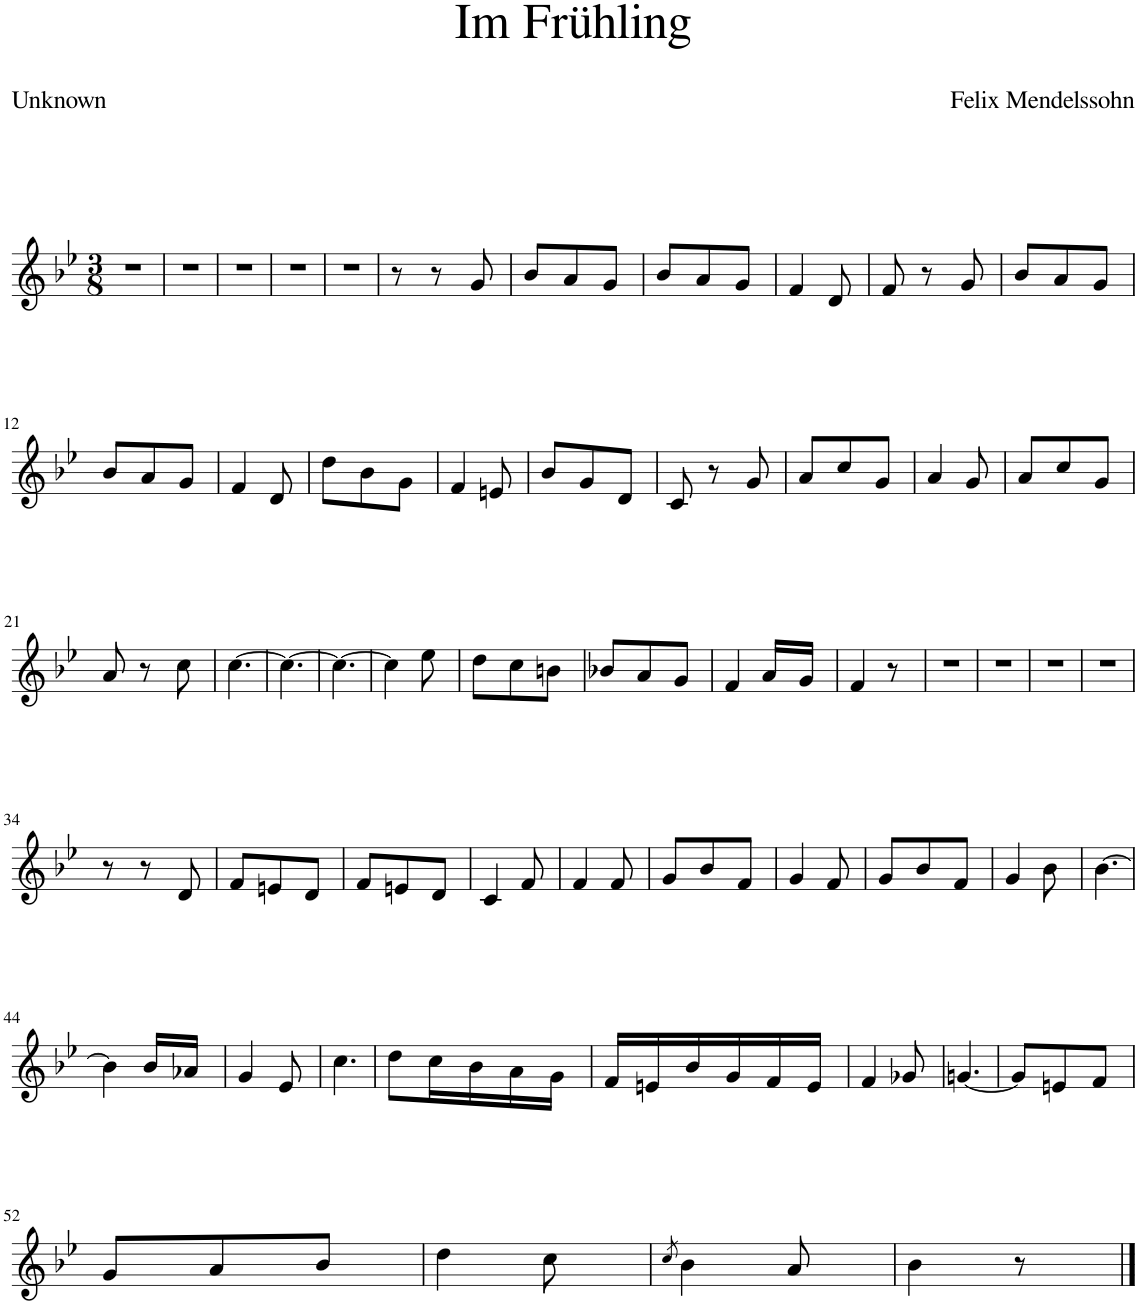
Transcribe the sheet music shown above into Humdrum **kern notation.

**kern
*part1
*staff1
*I"Piano
*I'Pno
*clefG2
*k[b-e-]
*M3/8
=1
4.r
=2
4.r
=3
4.r
=4
4.r
=5
4.r
=6
8r
8r
8g/
=7
8b-/L
8a/
8g/J
=8
8b-/L
8a/
8g/J
=9
4f/
8d/
=10
8f/
8r
8g/
=11
8b-/L
8a/
8g/J
!!LO:LB:g=z
=12
8b-/L
8a/
8g/J
=13
4f/
8d/
=14
8dd\L
8b-\
8g\J
=15
4f/
8en/
=16
8b-/L
8g/
8d/J
=17
8c/
8r
8g/
=18
8a/L
8cc/
8g/J
=19
4a/
8g/
=20
8a/L
8cc/
8g/J
!!LO:LB:g=z
=21
8a/
8r
8cc\
=22
[4.cc\
=23
4.cc\_
=24
4.cc\_
=25
4cc\]
8ee-\
=26
8dd\L
8cc\
8bn\J
=27
8b-X/L
8a/
8g/J
=28
4f/
16a/LL
16g/JJ
=29
4f/
8r
=30
4.r
=31
4.r
=32
4.r
=33
4.r
!!LO:LB:g=z
=34
8r
8r
8d/
=35
8f/L
8en/
8d/J
=36
8f/L
8en/
8d/J
=37
4c/
8f/
=38
4f/
8f/
=39
8g/L
8b-/
8f/J
=40
4g/
8f/
=41
8g/L
8b-/
8f/J
=42
4g/
8b-\
=43
[4.b-\
!!LO:LB:g=z
=44
4b-\]
16b-/LL
16a-X/JJ
=45
4g/
8e-/
=46
4.cc\
=47
8dd\L
16cc\L
16b-\
16a\
16g\JJ
=48
16f/LL
16en/
16b-/
16g/
16f/
16e/JJ
=49
4f/
8g-X/
=50
[4.gn/
=51
8g/L]
8en/
8f/J
!!LO:LB:g=z
=52
8g/L
8a/
8b-/J
=53
4dd\
8cc\
=54
8qcc/
4b-\
8a/
=55
4b-\
8r
==
*-
